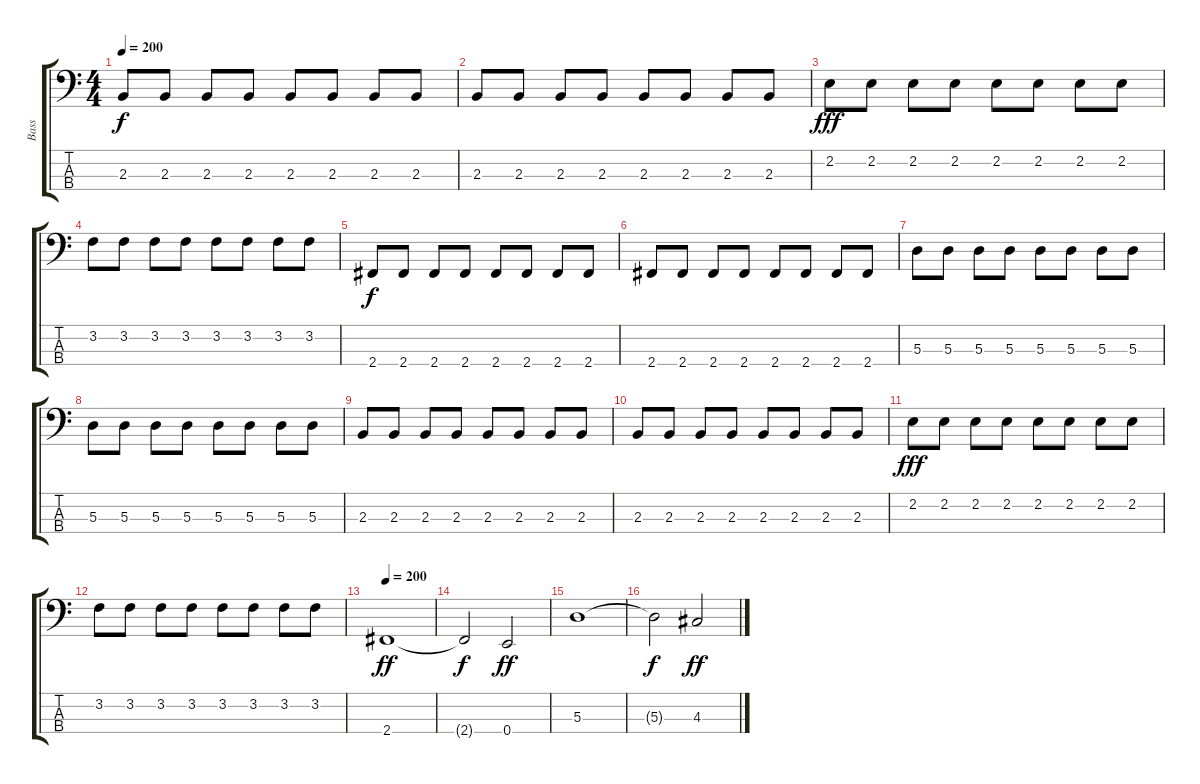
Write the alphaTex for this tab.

\track ("Bass" "Bass") {instrument slapbass1}
\staff {score tabs}
\tuning (G2 D2 A1 E1) {hide}
\ts (4 4)
\tempo 200
\clef f4
\ks c
2.3.8{dy f} 2.3.8 2.3.8 2.3.8 2.3.8 2.3.8 2.3.8 2.3.8 |
2.3.8 2.3.8 2.3.8 2.3.8 2.3.8 2.3.8 2.3.8 2.3.8 |
2.2.8{dy fff} 2.2.8 2.2.8 2.2.8 2.2.8 2.2.8 2.2.8 2.2.8 |
3.2.8 3.2.8 3.2.8 3.2.8 3.2.8 3.2.8 3.2.8 3.2.8 |
2.4.8{dy f} 2.4.8 2.4.8 2.4.8 2.4.8 2.4.8 2.4.8 2.4.8 |
2.4.8 2.4.8 2.4.8 2.4.8 2.4.8 2.4.8 2.4.8 2.4.8 |
5.3.8 5.3.8 5.3.8 5.3.8 5.3.8 5.3.8 5.3.8 5.3.8 |
5.3.8 5.3.8 5.3.8 5.3.8 5.3.8 5.3.8 5.3.8 5.3.8 |
2.3.8 2.3.8 2.3.8 2.3.8 2.3.8 2.3.8 2.3.8 2.3.8 |
2.3.8 2.3.8 2.3.8 2.3.8 2.3.8 2.3.8 2.3.8 2.3.8 |
2.2.8{dy fff} 2.2.8 2.2.8 2.2.8 2.2.8 2.2.8 2.2.8 2.2.8 |
3.2.8 3.2.8 3.2.8 3.2.8 3.2.8 3.2.8 3.2.8 3.2.8 |
\tempo 200
2.4.1{dy ff} |
2.4{t}.2{dy f} 0.4.2{dy ff} |
5.3.1 |
5.3{t}.2{dy f} 4.3.2{dy ff}
